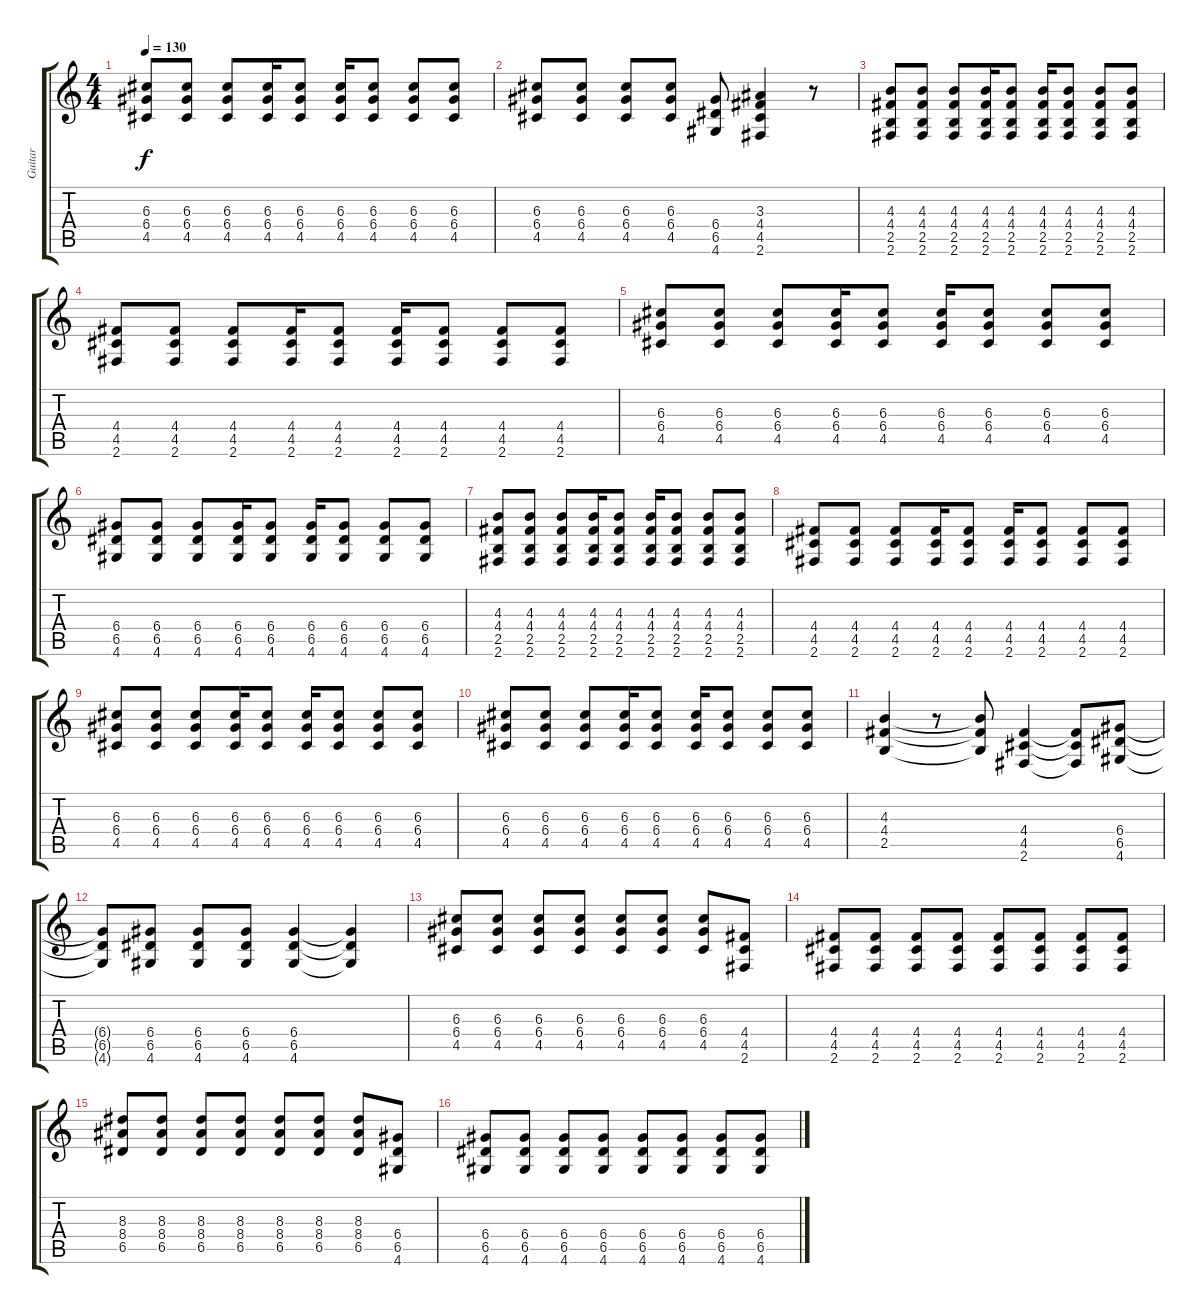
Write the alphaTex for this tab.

\track ("Guitar" "Guitar") {instrument acousticguitarsteel}
\staff {score tabs}
\tuning (E4 B3 G3 D3 A2 E2) {hide}
\ts (4 4)
\tempo 130
\clef g2
\ks c
(6.3 6.4 4.5).8{dy f} (6.3 6.4 4.5).8 (6.3 6.4 4.5).8 (6.3 6.4 4.5).16 (6.3 6.4 4.5).8 (6.3 6.4 4.5).16 (6.3 6.4 4.5).8 (6.3 6.4 4.5).8 (6.3 6.4 4.5).8 |
(6.3 6.4 4.5).8 (6.3 6.4 4.5).8 (6.3 6.4 4.5).8 (6.3 6.4 4.5).8 (6.4 6.5 4.6).8 (3.3 4.4 4.5 2.6).4 r.8 |
(4.3 4.4 2.5 2.6).8 (4.3 4.4 2.5 2.6).8 (4.3 4.4 2.5 2.6).8 (4.3 4.4 2.5 2.6).16 (4.3 4.4 2.5 2.6).8 (4.3 4.4 2.5 2.6).16 (4.3 4.4 2.5 2.6).8 (4.3 4.4 2.5 2.6).8 (4.3 4.4 2.5 2.6).8 |
(4.4 4.5 2.6).8 (4.4 4.5 2.6).8 (4.4 4.5 2.6).8 (4.4 4.5 2.6).16 (4.4 4.5 2.6).8 (4.4 4.5 2.6).16 (4.4 4.5 2.6).8 (4.4 4.5 2.6).8 (4.4 4.5 2.6).8 |
(6.3 6.4 4.5).8 (6.3 6.4 4.5).8 (6.3 6.4 4.5).8 (6.3 6.4 4.5).16 (6.3 6.4 4.5).8 (6.3 6.4 4.5).16 (6.3 6.4 4.5).8 (6.3 6.4 4.5).8 (6.3 6.4 4.5).8 |
(6.4 6.5 4.6).8 (6.4 6.5 4.6).8 (6.4 6.5 4.6).8 (6.4 6.5 4.6).16 (6.4 6.5 4.6).8 (6.4 6.5 4.6).16 (6.4 6.5 4.6).8 (6.4 6.5 4.6).8 (6.4 6.5 4.6).8 |
(4.3 4.4 2.5 2.6).8 (4.3 4.4 2.5 2.6).8 (4.3 4.4 2.5 2.6).8 (4.3 4.4 2.5 2.6).16 (4.3 4.4 2.5 2.6).8 (4.3 4.4 2.5 2.6).16 (4.3 4.4 2.5 2.6).8 (4.3 4.4 2.5 2.6).8 (4.3 4.4 2.5 2.6).8 |
(4.4 4.5 2.6).8 (4.4 4.5 2.6).8 (4.4 4.5 2.6).8 (4.4 4.5 2.6).16 (4.4 4.5 2.6).8 (4.4 4.5 2.6).16 (4.4 4.5 2.6).8 (4.4 4.5 2.6).8 (4.4 4.5 2.6).8 |
(6.3 6.4 4.5).8 (6.3 6.4 4.5).8 (6.3 6.4 4.5).8 (6.3 6.4 4.5).16 (6.3 6.4 4.5).8 (6.3 6.4 4.5).16 (6.3 6.4 4.5).8 (6.3 6.4 4.5).8 (6.3 6.4 4.5).8 |
(6.3 6.4 4.5).8 (6.3 6.4 4.5).8 (6.3 6.4 4.5).8 (6.3 6.4 4.5).16 (6.3 6.4 4.5).8 (6.3 6.4 4.5).16 (6.3 6.4 4.5).8 (6.3 6.4 4.5).8 (6.3 6.4 4.5).8 |
(4.3 4.4 2.5).4 r.8 (4.3{t} 4.4{t} 2.5{t}).8 (4.4 4.5 2.6).4 (4.4{t} 4.5{t} 2.6{t}).8 (6.4 6.5 4.6).8 |
(6.4{t} 6.5{t} 4.6{t}).8 (6.4 6.5 4.6).8 (6.4 6.5 4.6).8 (6.4 6.5 4.6).8 (6.4 6.5 4.6).4 (6.4{t} 6.5{t} 4.6{t}).4 |
(6.3 6.4 4.5).8 (6.3 6.4 4.5).8 (6.3 6.4 4.5).8 (6.3 6.4 4.5).8 (6.3 6.4 4.5).8 (6.3 6.4 4.5).8 (6.3 6.4 4.5).8 (4.4 4.5 2.6).8 |
(4.4 4.5 2.6).8 (4.4 4.5 2.6).8 (4.4 4.5 2.6).8 (4.4 4.5 2.6).8 (4.4 4.5 2.6).8 (4.4 4.5 2.6).8 (4.4 4.5 2.6).8 (4.4 4.5 2.6).8 |
(8.3 8.4 6.5).8 (8.3 8.4 6.5).8 (8.3 8.4 6.5).8 (8.3 8.4 6.5).8 (8.3 8.4 6.5).8 (8.3 8.4 6.5).8 (8.3 8.4 6.5).8 (6.4 6.5 4.6).8 |
(6.4 6.5 4.6).8 (6.4 6.5 4.6).8 (6.4 6.5 4.6).8 (6.4 6.5 4.6).8 (6.4 6.5 4.6).8 (6.4 6.5 4.6).8 (6.4 6.5 4.6).8 (6.4 6.5 4.6).8
